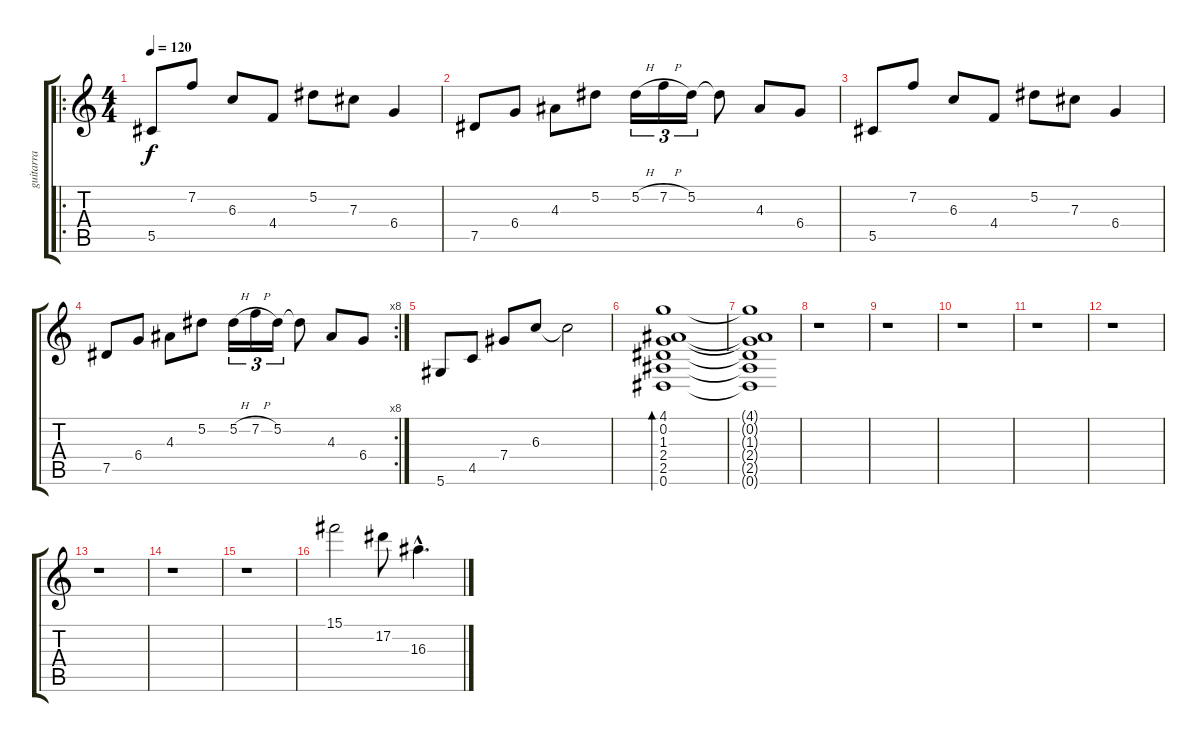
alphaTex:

\track ("guitarra" "guitarra") {instrument overdrivenguitar}
\staff {score tabs}
\tuning (Eb4 Bb3 Gb3 Db3 Ab2 Eb2) {hide}
\ro
\ts (4 4)
\tempo 120
\clef g2
\ks c
5.5.8{dy f instrument acousticguitarnylon} 7.2.8 6.3.8 4.4.8 5.2.8 7.3.8 6.4.4 |
7.5.8 6.4.8 4.3.8 5.2.8 5.2{h}.16{tu (3 2)} 7.2{h}.16{tu (3 2)} 5.2.16{tu (3 2)} 5.2{t}.8 4.3.8 6.4.8 |
5.5.8 7.2.8 6.3.8 4.4.8 5.2.8 7.3.8 6.4.4 |
\rc 8
7.5.8 6.4.8 4.3.8 5.2.8 5.2{h}.16{tu (3 2)} 7.2{h}.16{tu (3 2)} 5.2.16{tu (3 2)} 5.2{t}.8 4.3.8 6.4.8 |
5.6.8 4.5.8 7.4.8 6.3.8 6.3{t}.2 |
(4.1 0.2 1.3 2.4 2.5 0.6).1{bd 480} |
(4.1{t} 0.2{t} 1.3{t} 2.4{t} 2.5{t} 0.6{t}).1 |
r.1 |
r.1 |
r.1 |
r.1 |
r.1 |
r.1 |
r.1 |
r.1 |
15.1.2{instrument overdrivenguitar} 17.2.8 16.3{hac}.4{d}
